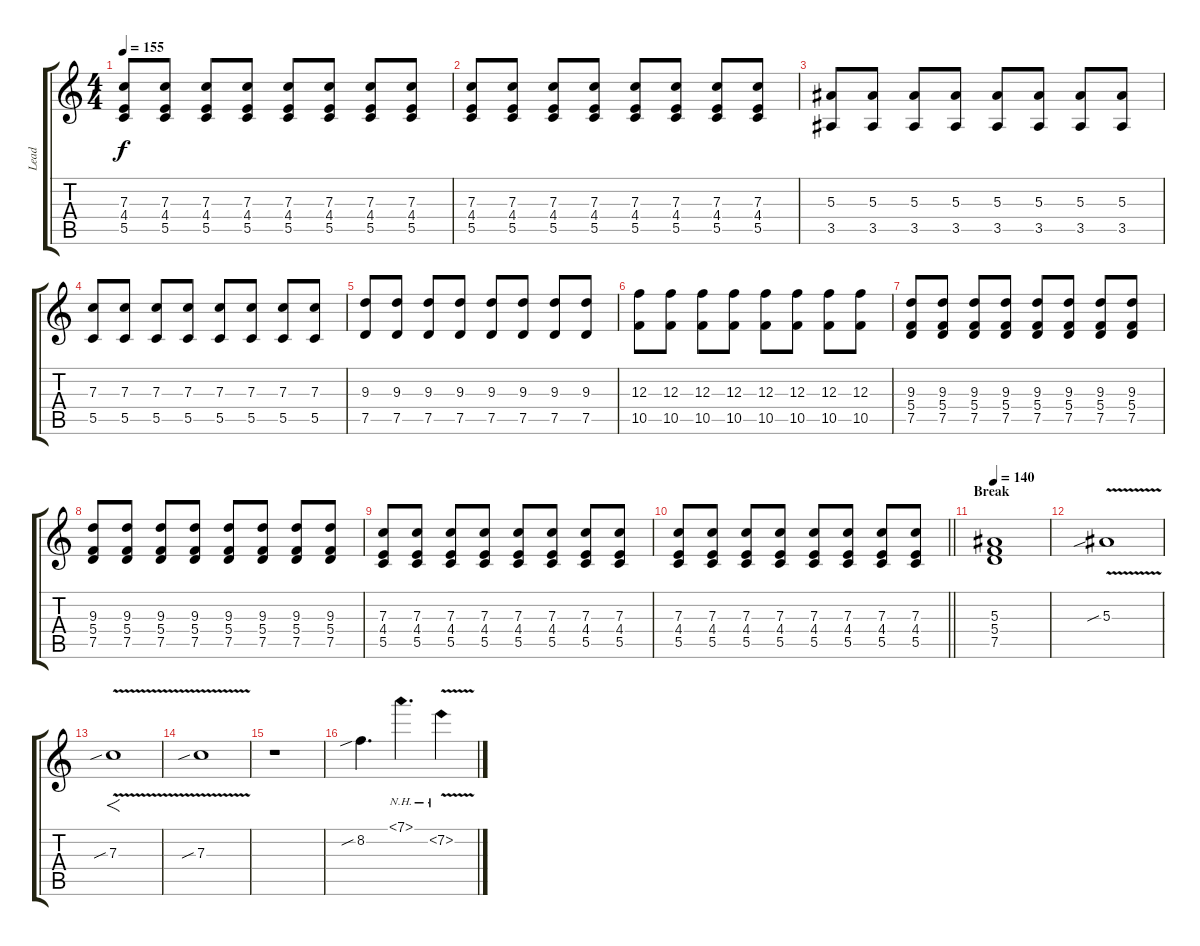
\track ("Lead" "Lead") {instrument distortionguitar}
\staff {score tabs}
\tuning (D4 A3 F3 C3 G2 C2) {hide}
\ts (4 4)
\tempo 155
\clef g2
\ks c
(7.3 4.4 5.5).8{dy f} (7.3 4.4 5.5).8 (7.3 4.4 5.5).8 (7.3 4.4 5.5).8 (7.3 4.4 5.5).8 (7.3 4.4 5.5).8 (7.3 4.4 5.5).8 (7.3 4.4 5.5).8 |
(7.3 4.4 5.5).8 (7.3 4.4 5.5).8 (7.3 4.4 5.5).8 (7.3 4.4 5.5).8 (7.3 4.4 5.5).8 (7.3 4.4 5.5).8 (7.3 4.4 5.5).8 (7.3 4.4 5.5).8 |
(5.3 3.5).8 (5.3 3.5).8 (5.3 3.5).8 (5.3 3.5).8 (5.3 3.5).8 (5.3 3.5).8 (5.3 3.5).8 (5.3 3.5).8 |
(7.3 5.5).8 (7.3 5.5).8 (7.3 5.5).8 (7.3 5.5).8 (7.3 5.5).8 (7.3 5.5).8 (7.3 5.5).8 (7.3 5.5).8 |
(9.3 7.5).8 (9.3 7.5).8 (9.3 7.5).8 (9.3 7.5).8 (9.3 7.5).8 (9.3 7.5).8 (9.3 7.5).8 (9.3 7.5).8 |
(12.3 10.5).8 (12.3 10.5).8 (12.3 10.5).8 (12.3 10.5).8 (12.3 10.5).8 (12.3 10.5).8 (12.3 10.5).8 (12.3 10.5).8 |
(9.3 5.4 7.5).8 (9.3 5.4 7.5).8 (9.3 5.4 7.5).8 (9.3 5.4 7.5).8 (9.3 5.4 7.5).8 (9.3 5.4 7.5).8 (9.3 5.4 7.5).8 (9.3 5.4 7.5).8 |
(9.3 5.4 7.5).8 (9.3 5.4 7.5).8 (9.3 5.4 7.5).8 (9.3 5.4 7.5).8 (9.3 5.4 7.5).8 (9.3 5.4 7.5).8 (9.3 5.4 7.5).8 (9.3 5.4 7.5).8 |
(7.3 4.4 5.5).8 (7.3 4.4 5.5).8 (7.3 4.4 5.5).8 (7.3 4.4 5.5).8 (7.3 4.4 5.5).8 (7.3 4.4 5.5).8 (7.3 4.4 5.5).8 (7.3 4.4 5.5).8 |
\barLineRight lightlight
(7.3 4.4 5.5).8 (7.3 4.4 5.5).8 (7.3 4.4 5.5).8 (7.3 4.4 5.5).8 (7.3 4.4 5.5).8 (7.3 4.4 5.5).8 (7.3 4.4 5.5).8 (7.3 4.4 5.5).8 |
\section ("" "Break")
\tempo 140
(5.3 5.4 7.5).1 |
5.3{v sib}.1 |
7.3{v sib}.1{f} |
7.3{v sib}.1 |
r.1 |
8.2{sib}.4{d} 7.1{nh}.4{d} 7.2{nh v}.4
